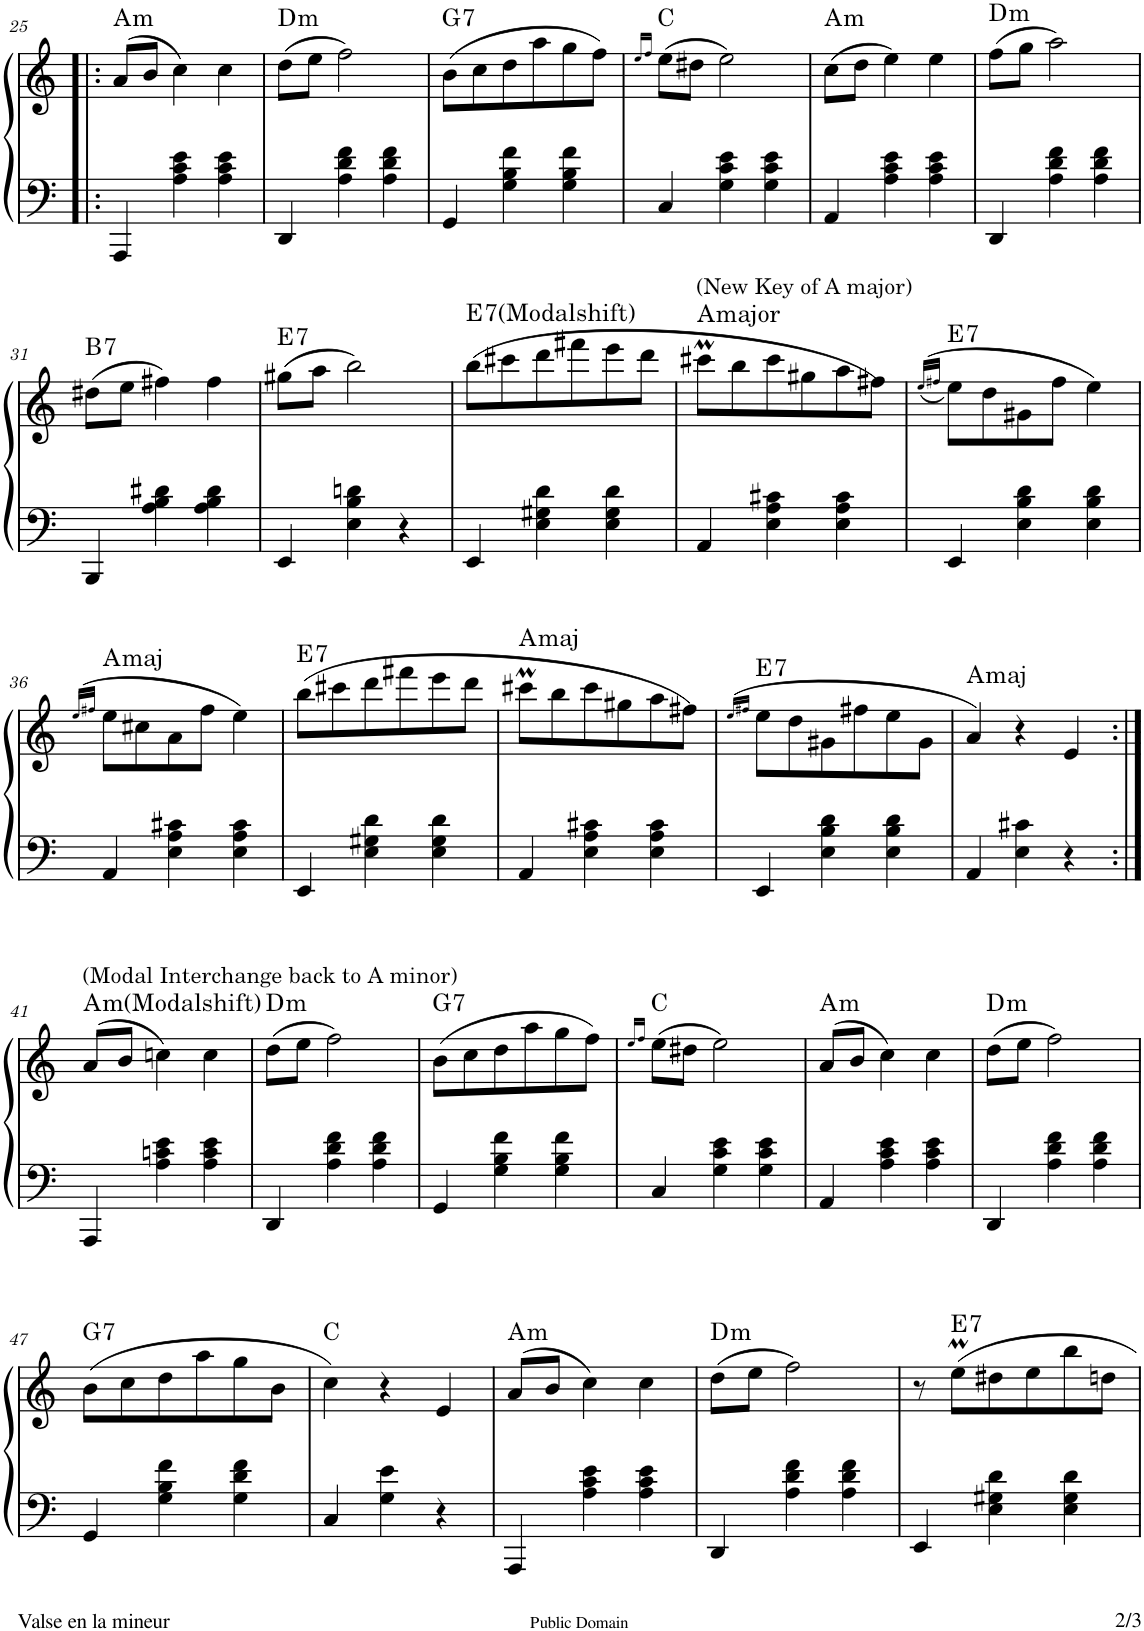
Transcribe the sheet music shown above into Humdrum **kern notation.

**kern	**kern	**harte
*part1	*part1	*part1
*staff2	*staff1	*
*I"Piano	*	*
*I'Pno	*	*
!!LO:PB:g=z
*clefF4	*clefG2	*
*k[]	*k[]	*
*M3/4	*M3/4	*
=25!|:	=25!|:	=25!|:
!	!	!LO:H:kt=m
4AAA/	(>8a/L	A:min
.	8b/J	.
4A\ 4c\ 4e\	4cc\)	.
4A\ 4c\ 4e\	4cc\	.
=26	=26	=26
!	!	!LO:H:kt=m
4DD/	(8dd\L	D:min
.	8ee\J	.
4A\ 4d\ 4f\	2ff\)	.
4A\ 4d\ 4f\	.	.
=27	=27	=27
!	!	!LO:H:kt=7
4GG/	(8b\L	G:7
.	8cc\	.
4G\ 4B\ 4f\	8dd\	.
.	8aa\	.
4G\ 4B\ 4f\	8gg\	.
.	8ff\J)	.
=28	=28	=28
.	16qee/LL	.
.	16qff/JJ	.
4C/	(8ee\L	C:maj
.	8dd#X\J	.
4G\ 4c\ 4e\	2ee\)	.
4G\ 4c\ 4e\	.	.
=29	=29	=29
!	!	!LO:H:kt=m
4AA/	(8cc\L	A:min
.	8dd\J	.
4A\ 4c\ 4e\	4ee\)	.
4A\ 4c\ 4e\	4ee\	.
=30	=30	=30
!	!	!LO:H:kt=m
4DD/	(8ff\L	D:min
.	8gg\J	.
4A\ 4d\ 4f\	2aa\)	.
4A\ 4d\ 4f\	.	.
!!LO:LB:g=z
=31	=31	=31
!	!	!LO:H:kt=7
4BBB/	(8dd#X\L	B:7
.	8ee\J	.
4A\ 4B\ 4d#X\	4ff#X\)	.
4A\ 4B\ 4d#\	4ff#\	.
=32	=32	=32
!	!	!LO:H:kt=7
4EE/	(8gg#X\L	E:7
.	8aa\J	.
4E\ 4B\ 4dn\	2bb\)	.
4r	.	.
=33	=33	=33
!	!	!LO:H:kt=7
4EE/	(8bb\L	E:7
.	8ccc#X\	.
4E\ 4G#X\ 4d\	8ddd\	.
.	8fff#X\	.
4E\ 4G#\ 4d\	8eee\	.
.	8ddd\J	.
=34	=34	=34
!	!LO:TX:a:t=(New Key of A major)	!LO:H:kt=major
4AA/	8ccc#Xm\L	A:maj
.	8bb\	.
4E\ 4A\ 4c#X\	8ccc#\	.
.	8gg#X\	.
4E\ 4A\ 4c#\	8aa\	.
.	8ff#X\J)	.
=35	=35	=35
.	((>16qee/LL	.
.	16qff#X/JJ	.
!	!	!LO:H:kt=7
4EE/	8ee\L)	E:7
.	8dd\	.
4E\ 4B\ 4d\	8g#X\	.
.	8ff#\J	.
4E\ 4B\ 4d\	4ee\)	.
!!LO:LB:g=z
=36	=36	=36
.	(>16qee/LL	.
.	16qff#X/JJ	.
!	!	!LO:H:kt=maj
4AA/	8ee\L	A:maj
.	8cc#X\	.
4E\ 4A\ 4c#X\	8a\	.
.	8ff#\J	.
4E\ 4A\ 4c#\	4ee\)	.
=37	=37	=37
!	!	!LO:H:kt=7
4EE/	(8bb\L	E:7
.	8ccc#X\	.
4E\ 4G#X\ 4d\	8ddd\	.
.	8fff#X\	.
4E\ 4G#\ 4d\	8eee\	.
.	8ddd\J	.
=38	=38	=38
!	!	!LO:H:kt=maj
4AA/	8ccc#Xm\L	A:maj
.	8bb\	.
4E\ 4A\ 4c#X\	8ccc#\	.
.	8gg#X\	.
4E\ 4A\ 4c#\	8aa\	.
.	8ff#X\J)	.
=39	=39	=39
.	(>16qee/LL	.
.	16qff#X/JJ	.
!	!	!LO:H:kt=7
4EE/	8ee\L	E:7
.	8dd\	.
4E\ 4B\ 4d\	8g#X\	.
.	8ff#X\	.
4E\ 4B\ 4d\	8ee\	.
.	8g#\J	.
=40	=40	=40
!	!	!LO:H:kt=maj
4AA/	4a/)	A:maj
4E\ 4c#X\	4r	.
4r	4e/	.
!!LO:LB:g=z
=41:|!	=41:|!	=41:|!
!	!LO:TX:a:t=(Modal Interchange back to A minor)	!LO:H:kt=m
4AAA/	(>8a/L	A:min
.	8b/J	.
4A\ 4cn\ 4e\	4ccn\)	.
4A\ 4c\ 4e\	4cc\	.
=42	=42	=42
!	!	!LO:H:kt=m
4DD/	(8dd\L	D:min
.	8ee\J	.
4A\ 4d\ 4f\	2ff\)	.
4A\ 4d\ 4f\	.	.
=43	=43	=43
!	!	!LO:H:kt=7
4GG/	(8b\L	G:7
.	8cc\	.
4G\ 4B\ 4f\	8dd\	.
.	8aa\	.
4G\ 4B\ 4f\	8gg\	.
.	8ff\J)	.
=44	=44	=44
.	16qee/LL	.
.	16qff/JJ	.
4C/	(8ee\L	C:maj
.	8dd#X\J	.
4G\ 4c\ 4e\	2ee\)	.
4G\ 4c\ 4e\	.	.
=45	=45	=45
!	!	!LO:H:kt=m
4AA/	(>8a/L	A:min
.	8b/J	.
4A\ 4c\ 4e\	4cc\)	.
4A\ 4c\ 4e\	4cc\	.
=46	=46	=46
!	!	!LO:H:kt=m
4DD/	(8dd\L	D:min
.	8ee\J	.
4A\ 4d\ 4f\	2ff\)	.
4A\ 4d\ 4f\	.	.
!!LO:LB:g=z
=47	=47	=47
!	!	!LO:H:kt=7
4GG/	(8b\L	G:7
.	8cc\	.
4G\ 4B\ 4f\	8dd\	.
.	8aa\	.
4G\ 4d\ 4f\	8gg\	.
.	8b\J	.
=48	=48	=48
4C/	4cc\)	C:maj
4G\ 4e\	4r	.
4r	4e/	.
=49	=49	=49
!	!	!LO:H:kt=m
4AAA/	(>8a/L	A:min
.	8b/J	.
4A\ 4c\ 4e\	4cc\)	.
4A\ 4c\ 4e\	4cc\	.
=50	=50	=50
!	!	!LO:H:kt=m
4DD/	(8dd\L	D:min
.	8ee\J	.
4A\ 4d\ 4f\	2ff\)	.
4A\ 4d\ 4f\	.	.
=51	=51	=51
4EE/	8r	.
!	!	!LO:H:kt=7
.	8eem\L	E:7
4E\ 4G#X\ 4d\	8dd#X\	.
.	8ee\	.
4E\ 4G#\ 4d\	8bb\	.
.	8ddn\J	.
=	=	=
*-	*-	*-
